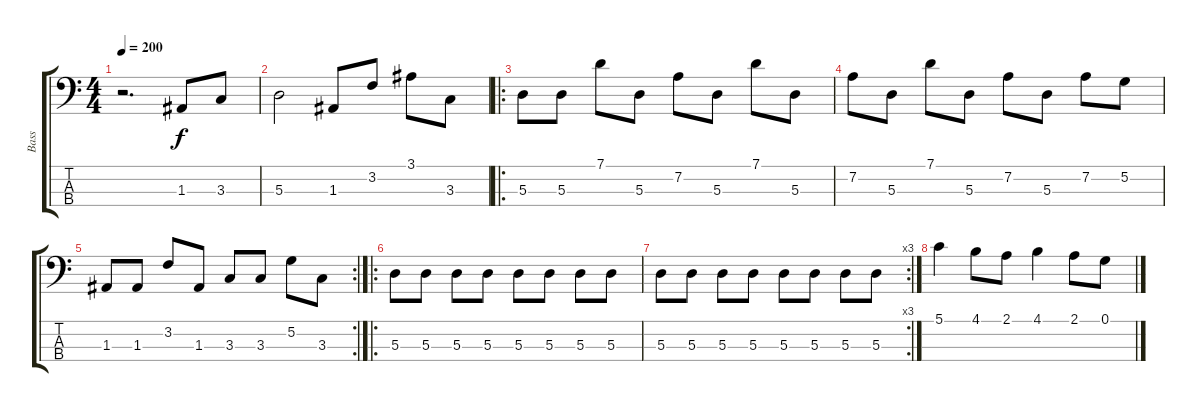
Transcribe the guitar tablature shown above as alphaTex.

\track ("Bass" "Bass") {instrument electricbassfinger}
\staff {score tabs}
\tuning (G2 D2 A1 E1) {hide}
\ts (4 4)
\tempo 200
\clef f4
\ks c
r.2{d dy f} 1.3.8 3.3.8 |
5.3.2 1.3.8 3.2.8 3.1.8 3.3.8 |
\ro
5.3.8 5.3.8 7.1.8 5.3.8 7.2.8 5.3.8 7.1.8 5.3.8 |
7.2.8 5.3.8 7.1.8 5.3.8 7.2.8 5.3.8 7.2.8 5.2.8 |
\rc 2
1.3.8 1.3.8 3.2.8 1.3.8 3.3.8 3.3.8 5.2.8 3.3.8 |
\ro
5.3.8 5.3.8 5.3.8 5.3.8 5.3.8 5.3.8 5.3.8 5.3.8 |
\rc 3
5.3.8 5.3.8 5.3.8 5.3.8 5.3.8 5.3.8 5.3.8 5.3.8 |
5.1.4 4.1.8 2.1.8 4.1.4 2.1.8 0.1.8
